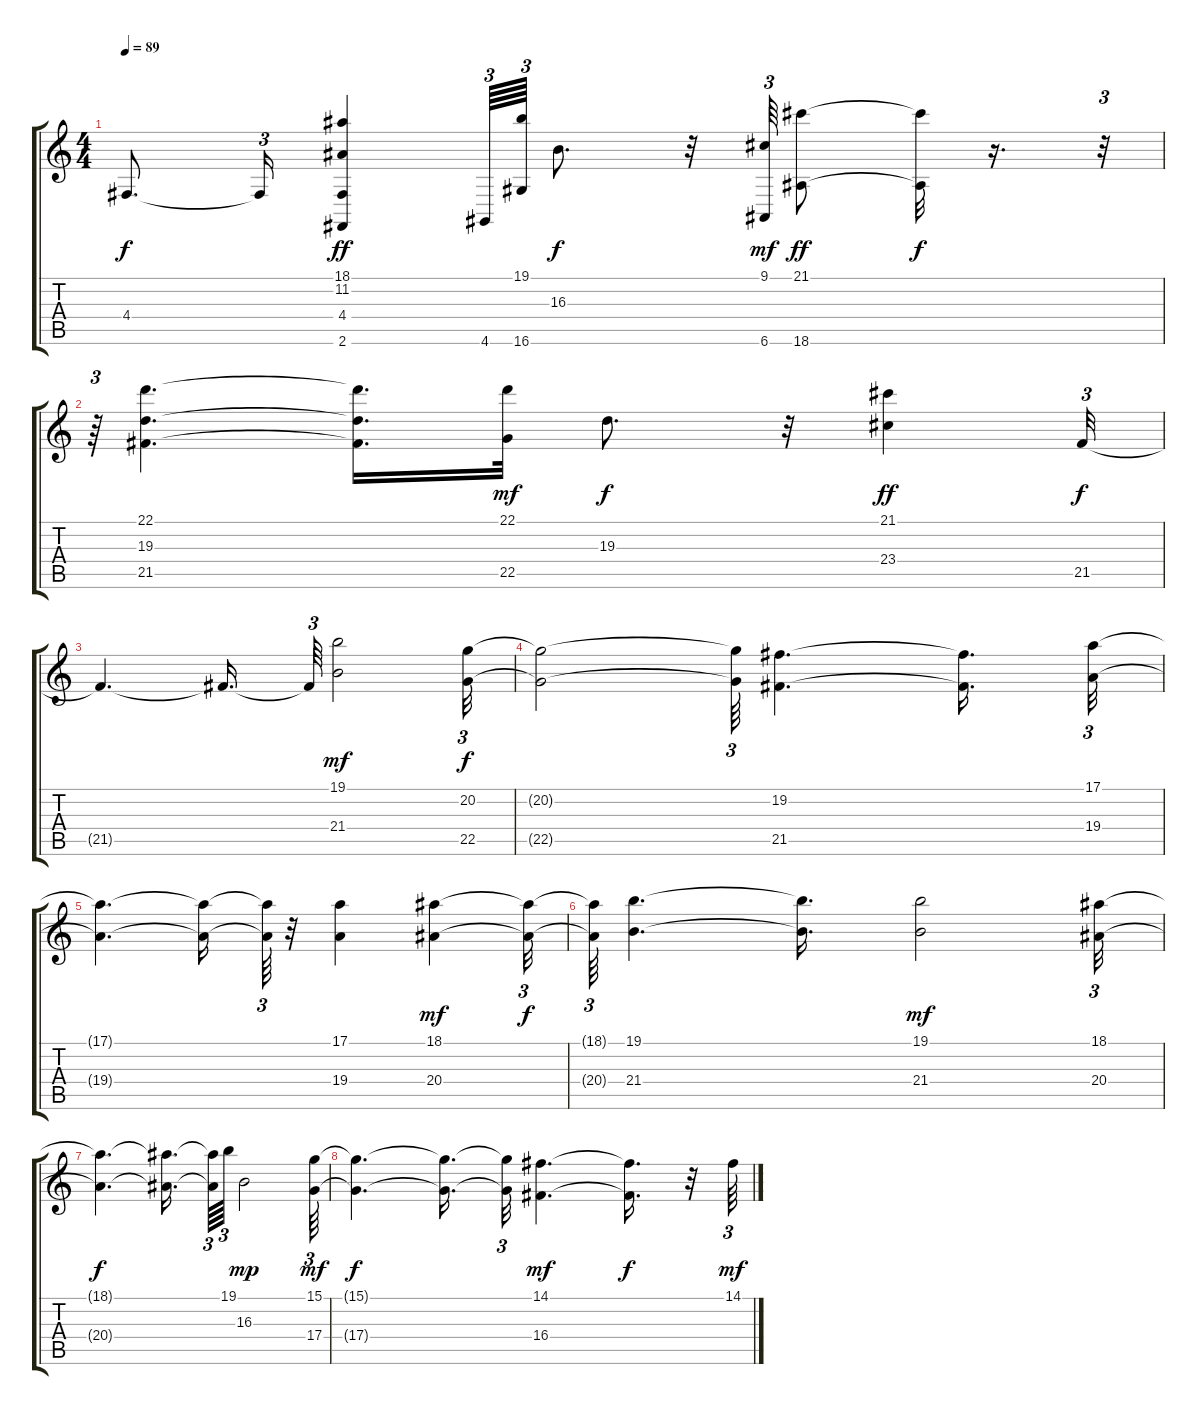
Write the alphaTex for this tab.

\track "" {instrument stringensemble1}
\staff {score tabs}
\tuning (E4 B3 G3 D3 A2 E2) {hide}
\ts (4 4)
\tempo 89
\clef g2
\ks c
4.4{t}.8{d dy f} 4.4{t}.16{tu (3 2)} (18.1 11.2 4.4 2.6).4{dy ff} 4.6.64{tu (3 2)} (19.1 16.6).64{tu (3 2)} 16.3.8{d dy f} r.32 (9.1 6.6).64{tu (3 2) dy mf} (21.1 18.6).8{dy ff} (21.1{t} 18.6{t}).32{dy f} r.16{d} r.32{tu (3 2)} |
r.64{tu (3 2)} (22.1 19.3 21.5).4{d} (22.1{t} 19.3{t} 21.5{t}).16{d} (22.1 22.5).32{dy mf} 19.3.8{d dy f} r.32 (21.1 23.4).4{dy ff} 21.5.32{tu (3 2) dy f} |
21.5{t}.4{d} 21.5{t}.16{d} 21.5{t}.64{tu (3 2)} (19.1 21.4).2{dy mf} (20.2 22.5).32{tu (3 2) dy f} |
(20.2{t} 22.5{t}).2 (20.2{t} 22.5{t}).64{tu (3 2)} (19.2 21.5).4{d} (19.2{t} 21.5{t}).16{d} (17.1 19.4).32{tu (3 2)} |
(17.1{t} 19.4{t}).4{d} (17.1{t} 19.4{t}).16 (17.1{t} 19.4{t}).64{tu (3 2)} r.32 (17.1 19.4).4 (18.1 20.4).4{dy mf} (18.1{t} 20.4{t}).32{tu (3 2) dy f} |
(18.1{t} 20.4{t}).64{tu (3 2)} (19.1 21.4).4{d} (19.1{t} 21.4{t}).16{d} (19.1 21.4).2{dy mf} (18.1 20.4).32{tu (3 2)} |
(18.1{t} 20.4{t}).4{d dy f} (18.1{t} 20.4{t}).16{d beam splitsecondary} (18.1{t} 20.4{t}).64{tu (3 2)} 19.1.64{tu (3 2)} 16.3.2{dy mp} (15.1 17.4).64{tu (3 2) dy mf} |
(15.1{t} 17.4{t}).4{d dy f} (15.1{t} 17.4{t}).16{d} (15.1{t} 17.4{t}).32{tu (3 2)} (14.1 16.4).4{d dy mf} (14.1{t} 16.4{t}).16{d dy f} r.32 14.1.64{tu (3 2) dy mf}
